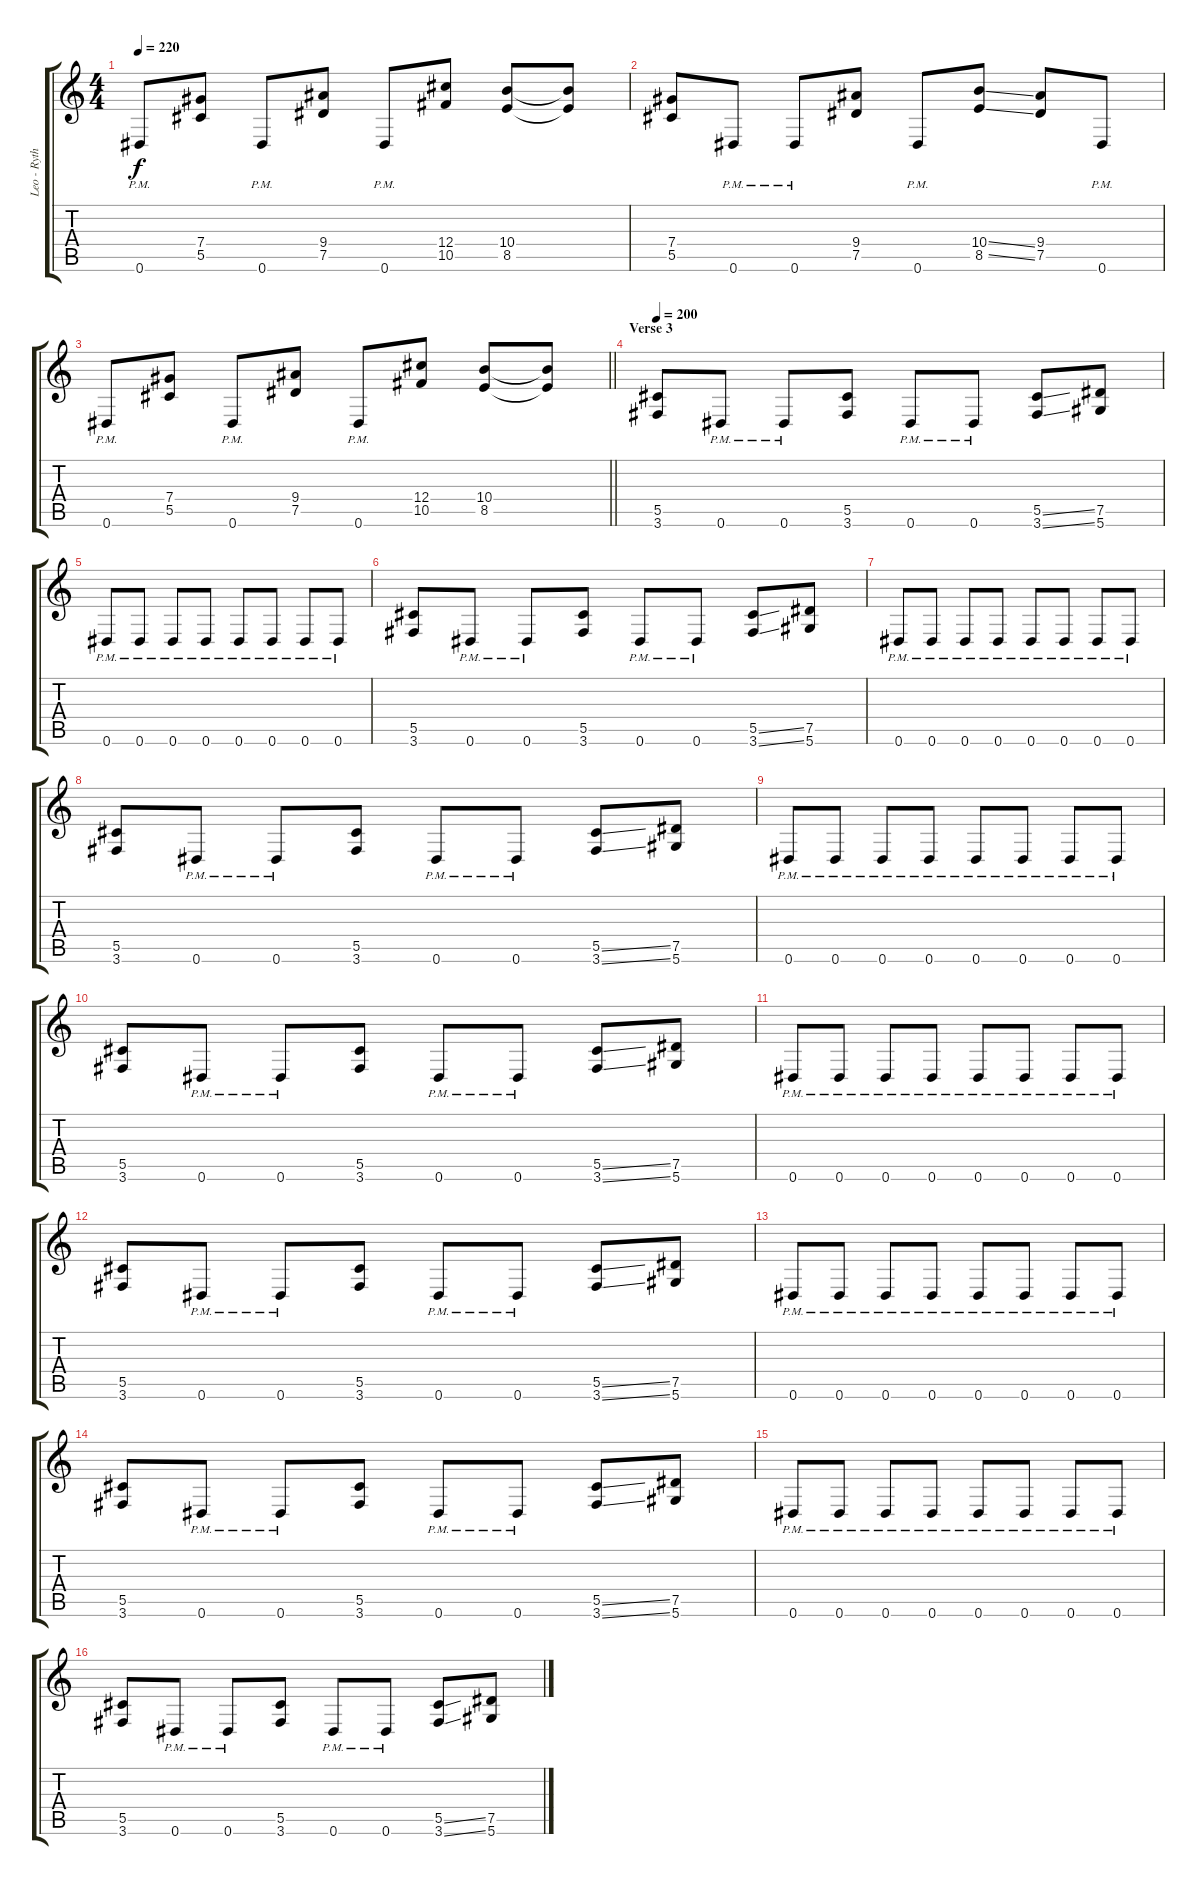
\track ("Leo - Rythym Guitar" "Leo - Ryth") {instrument distortionguitar}
\staff {score tabs}
\tuning (Eb4 Bb3 Gb3 Db3 Ab2 Eb2) {hide}
\ts (4 4)
\tempo 220
\clef g2
\ks c
0.6{pm}.8{dy f} (7.4 5.5).8 0.6{pm}.8 (9.4 7.5).8 0.6{pm}.8 (12.4 10.5).8 (10.4 8.5).8 (10.4{t} 8.5{t}).8 |
(7.4 5.5).8 0.6{pm}.8 0.6{pm}.8 (9.4 7.5).8 0.6{pm}.8 (10.4{ss} 8.5{ss}).8 (9.4 7.5).8 0.6{pm}.8 |
\barLineRight lightlight
0.6{pm}.8 (7.4 5.5).8 0.6{pm}.8 (9.4 7.5).8 0.6{pm}.8 (12.4 10.5).8 (10.4 8.5).8 (10.4{t} 8.5{t}).8 |
\section ("" "Verse 3")
\tempo 200
(5.5 3.6).8 0.6{pm}.8 0.6{pm}.8 (5.5 3.6).8 0.6{pm}.8 0.6{pm}.8 (5.5{ss} 3.6{ss}).8 (7.5 5.6).8 |
0.6{pm}.8 0.6{pm}.8 0.6{pm}.8 0.6{pm}.8 0.6{pm}.8 0.6{pm}.8 0.6{pm}.8 0.6{pm}.8 |
(5.5 3.6).8 0.6{pm}.8 0.6{pm}.8 (5.5 3.6).8 0.6{pm}.8 0.6{pm}.8 (5.5{ss} 3.6{ss}).8 (7.5 5.6).8 |
0.6{pm}.8 0.6{pm}.8 0.6{pm}.8 0.6{pm}.8 0.6{pm}.8 0.6{pm}.8 0.6{pm}.8 0.6{pm}.8 |
(5.5 3.6).8 0.6{pm}.8 0.6{pm}.8 (5.5 3.6).8 0.6{pm}.8 0.6{pm}.8 (5.5{ss} 3.6{ss}).8 (7.5 5.6).8 |
0.6{pm}.8 0.6{pm}.8 0.6{pm}.8 0.6{pm}.8 0.6{pm}.8 0.6{pm}.8 0.6{pm}.8 0.6{pm}.8 |
(5.5 3.6).8 0.6{pm}.8 0.6{pm}.8 (5.5 3.6).8 0.6{pm}.8 0.6{pm}.8 (5.5{ss} 3.6{ss}).8 (7.5 5.6).8 |
0.6{pm}.8 0.6{pm}.8 0.6{pm}.8 0.6{pm}.8 0.6{pm}.8 0.6{pm}.8 0.6{pm}.8 0.6{pm}.8 |
(5.5 3.6).8 0.6{pm}.8 0.6{pm}.8 (5.5 3.6).8 0.6{pm}.8 0.6{pm}.8 (5.5{ss} 3.6{ss}).8 (7.5 5.6).8 |
0.6{pm}.8 0.6{pm}.8 0.6{pm}.8 0.6{pm}.8 0.6{pm}.8 0.6{pm}.8 0.6{pm}.8 0.6{pm}.8 |
(5.5 3.6).8 0.6{pm}.8 0.6{pm}.8 (5.5 3.6).8 0.6{pm}.8 0.6{pm}.8 (5.5{ss} 3.6{ss}).8 (7.5 5.6).8 |
0.6{pm}.8 0.6{pm}.8 0.6{pm}.8 0.6{pm}.8 0.6{pm}.8 0.6{pm}.8 0.6{pm}.8 0.6{pm}.8 |
(5.5 3.6).8 0.6{pm}.8 0.6{pm}.8 (5.5 3.6).8 0.6{pm}.8 0.6{pm}.8 (5.5{ss} 3.6{ss}).8 (7.5 5.6).8
